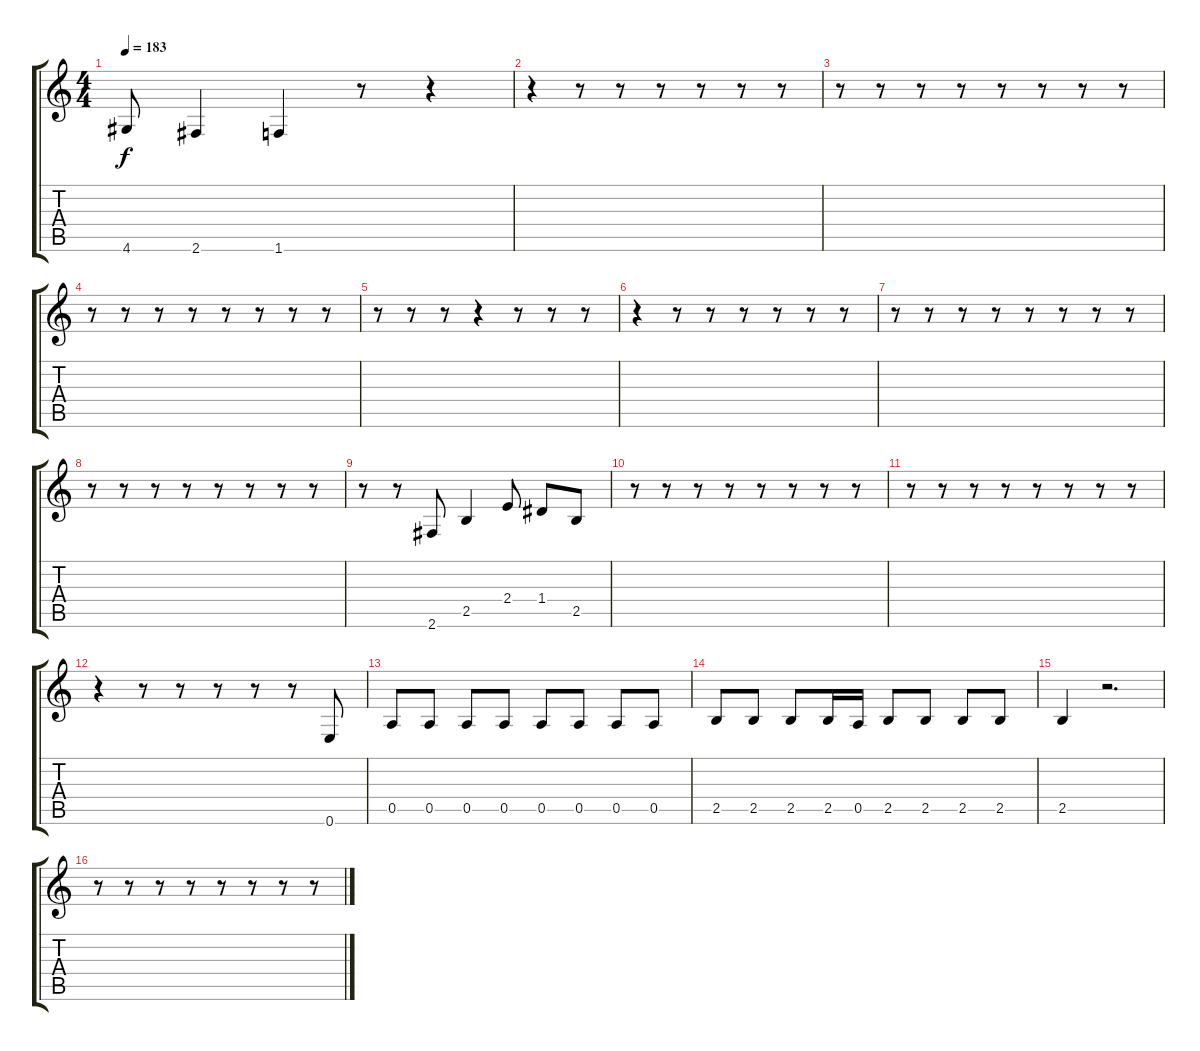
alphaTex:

\track "" {instrument electricbassfinger}
\staff {score tabs}
\tuning (E4 B3 G3 D3 A2 E2) {hide}
\ts (4 4)
\tempo 183
\clef g2
\ks c
4.6{t}.8{dy f} 2.6.4 1.6.4 r.8 r.4 |
r.4 r.8 r.8 r.8 r.8 r.8 r.8 |
r.8 r.8 r.8 r.8 r.8 r.8 r.8 r.8 |
r.8 r.8 r.8 r.8 r.8 r.8 r.8 r.8 |
r.8 r.8 r.8 r.4 r.8 r.8 r.8 |
r.4 r.8 r.8 r.8 r.8 r.8 r.8 |
r.8 r.8 r.8 r.8 r.8 r.8 r.8 r.8 |
r.8 r.8 r.8 r.8 r.8 r.8 r.8 r.8 |
r.8 r.8 2.6.8 2.5.4 2.4.8 1.4.8 2.5.8 |
r.8 r.8 r.8 r.8 r.8 r.8 r.8 r.8 |
r.8 r.8 r.8 r.8 r.8 r.8 r.8 r.8 |
r.4 r.8 r.8 r.8 r.8 r.8 0.6.8 |
0.5.8 0.5.8 0.5.8 0.5.8 0.5.8 0.5.8 0.5.8 0.5.8 |
2.5.8 2.5.8 2.5.8 2.5.16 0.5.16 2.5.8 2.5.8 2.5.8 2.5.8 |
2.5.4 r.2{d} |
r.8 r.8 r.8 r.8 r.8 r.8 r.8 r.8
